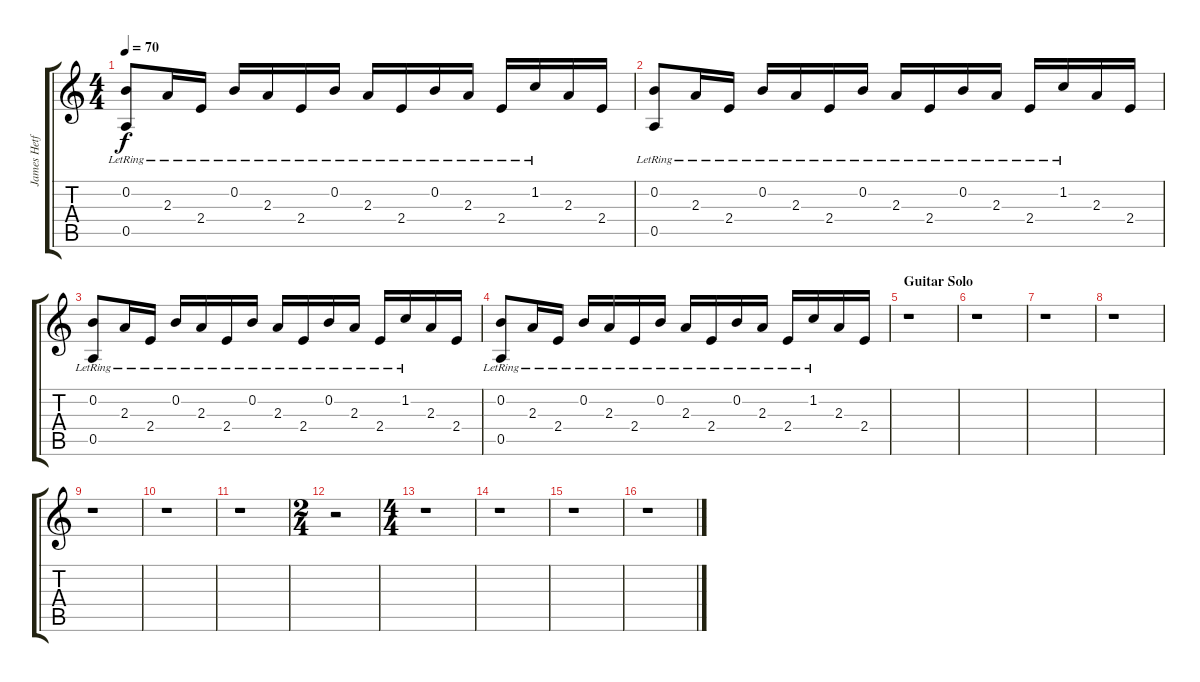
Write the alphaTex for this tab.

\track ("James Hetfield (Acoustic Guitar)" "James Hetf") {instrument acousticguitarnylon}
\staff {score tabs}
\tuning (E4 B3 G3 D3 A2 E2) {hide}
\ts (4 4)
\tempo 70
\clef g2
\ks c
(0.2{lr} 0.5{lr}).8{dy f} 2.3{lr}.16 2.4{lr}.16 0.2{lr}.16 2.3{lr}.16 2.4{lr}.16 0.2{lr}.16 2.3{lr}.16 2.4{lr}.16 0.2{lr}.16 2.3{lr}.16 2.4{lr}.16 1.2{lr}.16 2.3.16 2.4.16 |
(0.2{lr} 0.5{lr}).8 2.3{lr}.16 2.4{lr}.16 0.2{lr}.16 2.3{lr}.16 2.4{lr}.16 0.2{lr}.16 2.3{lr}.16 2.4{lr}.16 0.2{lr}.16 2.3{lr}.16 2.4{lr}.16 1.2{lr}.16 2.3.16 2.4.16 |
(0.2{lr} 0.5{lr}).8 2.3{lr}.16 2.4{lr}.16 0.2{lr}.16 2.3{lr}.16 2.4{lr}.16 0.2{lr}.16 2.3{lr}.16 2.4{lr}.16 0.2{lr}.16 2.3{lr}.16 2.4{lr}.16 1.2{lr}.16 2.3.16 2.4.16 |
(0.2{lr} 0.5{lr}).8 2.3{lr}.16 2.4{lr}.16 0.2{lr}.16 2.3{lr}.16 2.4{lr}.16 0.2{lr}.16 2.3{lr}.16 2.4{lr}.16 0.2{lr}.16 2.3{lr}.16 2.4{lr}.16 1.2{lr}.16 2.3.16 2.4.16 |
\section ("" "Guitar Solo")
r.1 |
r.1 |
r.1 |
r.1 |
r.1 |
r.1 |
r.1 |
\ts (2 4)
r.2 |
\ts (4 4)
r.1 |
r.1 |
r.1 |
r.1
